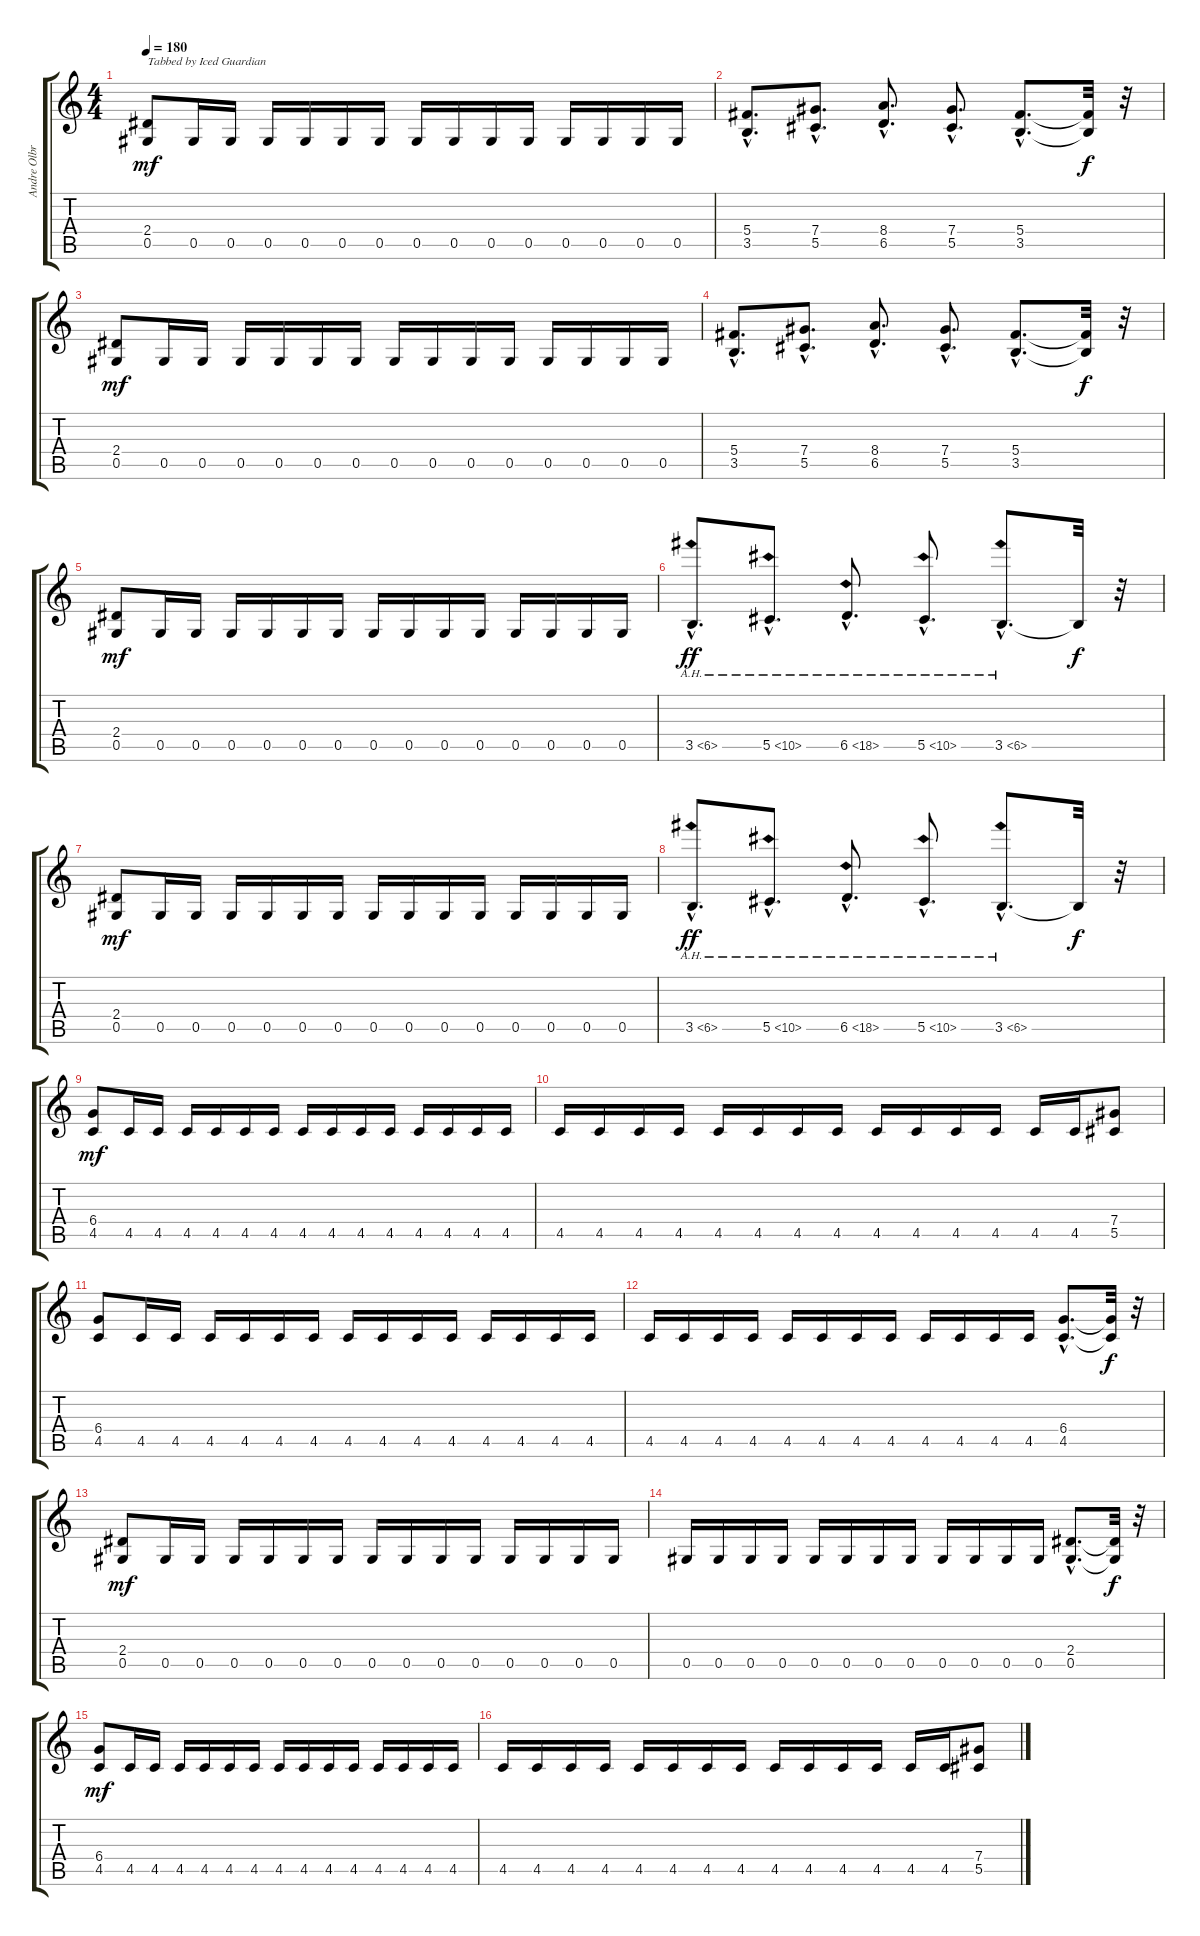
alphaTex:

\track ("Andre Olbrich" "Andre Olbr") {instrument distortionguitar}
\staff {score tabs}
\tuning (Eb4 Bb3 Gb3 Db3 Ab2 Eb2) {hide}
\ts (4 4)
\tempo 180
\clef g2
\ks c
(2.4 0.5).8{txt "Tabbed by Iced Guardian" dy mf instrument distortionguitar} 0.5.16 0.5.16 0.5.16 0.5.16 0.5.16 0.5.16 0.5.16 0.5.16 0.5.16 0.5.16 0.5.16 0.5.16 0.5.16 0.5.16 |
(5.4{hac} 3.5{hac}).8{d} (7.4{hac} 5.5{hac}).8{d} (8.4{hac} 6.5{hac}).8{d} (7.4{hac} 5.5{hac}).8{d} (5.4{hac} 3.5{hac}).8{d} (5.4{t} 3.5{t}).32{dy f} r.32 |
(2.4 0.5).8{dy mf} 0.5.16 0.5.16 0.5.16 0.5.16 0.5.16 0.5.16 0.5.16 0.5.16 0.5.16 0.5.16 0.5.16 0.5.16 0.5.16 0.5.16 |
(5.4{hac} 3.5{hac}).8{d} (7.4{hac} 5.5{hac}).8{d} (8.4{hac} 6.5{hac}).8{d} (7.4{hac} 5.5{hac}).8{d} (5.4{hac} 3.5{hac}).8{d} (5.4{t} 3.5{t}).32{dy f} r.32 |
(2.4 0.5).8{dy mf} 0.5.16 0.5.16 0.5.16 0.5.16 0.5.16 0.5.16 0.5.16 0.5.16 0.5.16 0.5.16 0.5.16 0.5.16 0.5.16 0.5.16 |
3.5{ah 3 hac}.8{d dy ff} 5.5{ah 5 hac}.8{d} 6.5{ah 12 hac}.8{d} 5.5{ah 5 hac}.8{d} 3.5{ah 3 hac}.8{d} 3.5{t}.32{dy f} r.32 |
(2.4 0.5).8{dy mf} 0.5.16 0.5.16 0.5.16 0.5.16 0.5.16 0.5.16 0.5.16 0.5.16 0.5.16 0.5.16 0.5.16 0.5.16 0.5.16 0.5.16 |
3.5{ah 3 hac}.8{d dy ff} 5.5{ah 5 hac}.8{d} 6.5{ah 12 hac}.8{d} 5.5{ah 5 hac}.8{d} 3.5{ah 3 hac}.8{d} 3.5{t}.32{dy f} r.32 |
(6.4 4.5).8{dy mf} 4.5.16 4.5.16 4.5.16 4.5.16 4.5.16 4.5.16 4.5.16 4.5.16 4.5.16 4.5.16 4.5.16 4.5.16 4.5.16 4.5.16 |
4.5.16 4.5.16 4.5.16 4.5.16 4.5.16 4.5.16 4.5.16 4.5.16 4.5.16 4.5.16 4.5.16 4.5.16 4.5.16 4.5.16 (7.4 5.5).8 |
(6.4 4.5).8 4.5.16 4.5.16 4.5.16 4.5.16 4.5.16 4.5.16 4.5.16 4.5.16 4.5.16 4.5.16 4.5.16 4.5.16 4.5.16 4.5.16 |
4.5.16 4.5.16 4.5.16 4.5.16 4.5.16 4.5.16 4.5.16 4.5.16 4.5.16 4.5.16 4.5.16 4.5.16 (6.4{hac} 4.5{hac}).8{d} (6.4{t} 4.5{t}).32{dy f} r.32 |
(2.4 0.5).8{dy mf} 0.5.16 0.5.16 0.5.16 0.5.16 0.5.16 0.5.16 0.5.16 0.5.16 0.5.16 0.5.16 0.5.16 0.5.16 0.5.16 0.5.16 |
0.5.16 0.5.16 0.5.16 0.5.16 0.5.16 0.5.16 0.5.16 0.5.16 0.5.16 0.5.16 0.5.16 0.5.16 (2.4{hac} 0.5{hac}).8{d} (2.4{t} 0.5{t}).32{dy f} r.32 |
(6.4 4.5).8{dy mf} 4.5.16 4.5.16 4.5.16 4.5.16 4.5.16 4.5.16 4.5.16 4.5.16 4.5.16 4.5.16 4.5.16 4.5.16 4.5.16 4.5.16 |
4.5.16 4.5.16 4.5.16 4.5.16 4.5.16 4.5.16 4.5.16 4.5.16 4.5.16 4.5.16 4.5.16 4.5.16 4.5.16 4.5.16 (7.4 5.5).8
